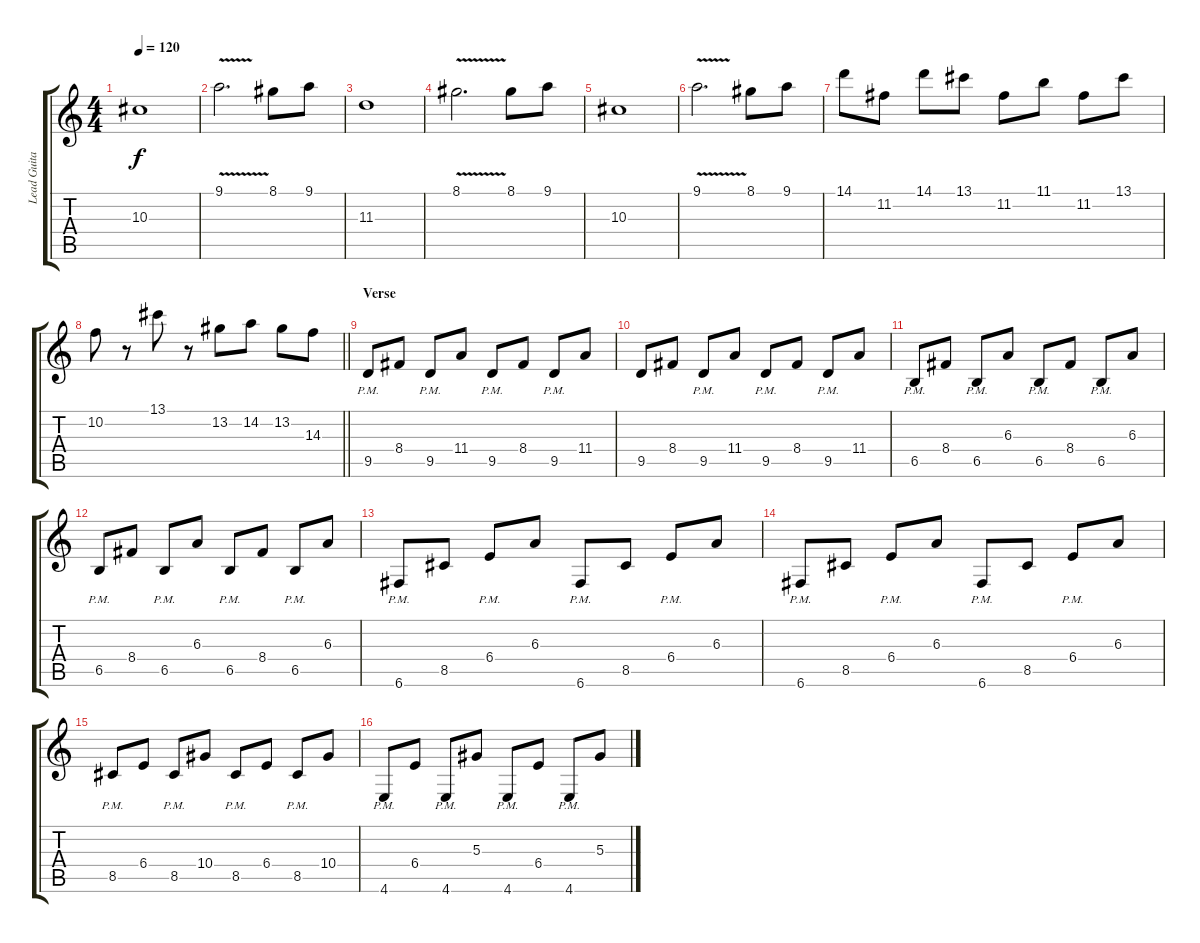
\track ("Lead Guitar 1" "Lead Guita") {instrument overdrivenguitar}
\staff {score tabs}
\tuning (C4 G3 Eb3 Bb2 F2 C2) {hide}
\ts (4 4)
\tempo 120
\clef g2
\ks c
10.3.1{dy f volume 8 balance 3} |
9.1{v}.2{d} 8.1.8 9.1.8 |
11.3.1 |
8.1{v}.2{d} 8.1.8 9.1.8 |
10.3.1 |
9.1{v}.2{d} 8.1.8 9.1.8 |
14.1.8 11.2.8 14.1.8 13.1.8 11.2.8 11.1.8 11.2.8 13.1.8 |
\barLineRight lightlight
10.2.8 r.8 13.1.8 r.8 13.2.8 14.2.8 13.2.8 14.3.8 |
\section ("" "Verse")
9.5{pm}.8{volume 7 balance 8 instrument electricguitarmuted} 8.4.8 9.5{pm}.8 11.4.8 9.5{pm}.8 8.4.8 9.5{pm}.8 11.4.8 |
9.5.8 8.4.8 9.5{pm}.8 11.4.8 9.5{pm}.8 8.4.8 9.5{pm}.8 11.4.8 |
6.5{pm}.8 8.4.8 6.5{pm}.8 6.3.8 6.5{pm}.8 8.4.8 6.5{pm}.8 6.3.8 |
6.5{pm}.8 8.4.8 6.5{pm}.8 6.3.8 6.5{pm}.8 8.4.8 6.5{pm}.8 6.3.8 |
6.6{pm}.8 8.5.8 6.4{pm}.8 6.3.8 6.6{pm}.8 8.5.8 6.4{pm}.8 6.3.8 |
6.6{pm}.8 8.5.8 6.4{pm}.8 6.3.8 6.6{pm}.8 8.5.8 6.4{pm}.8 6.3.8 |
8.5{pm}.8 6.4.8 8.5{pm}.8 10.4.8 8.5{pm}.8 6.4.8 8.5{pm}.8 10.4.8 |
4.6{pm}.8 6.4.8 4.6{pm}.8 5.3.8 4.6{pm}.8 6.4.8 4.6{pm}.8 5.3.8
